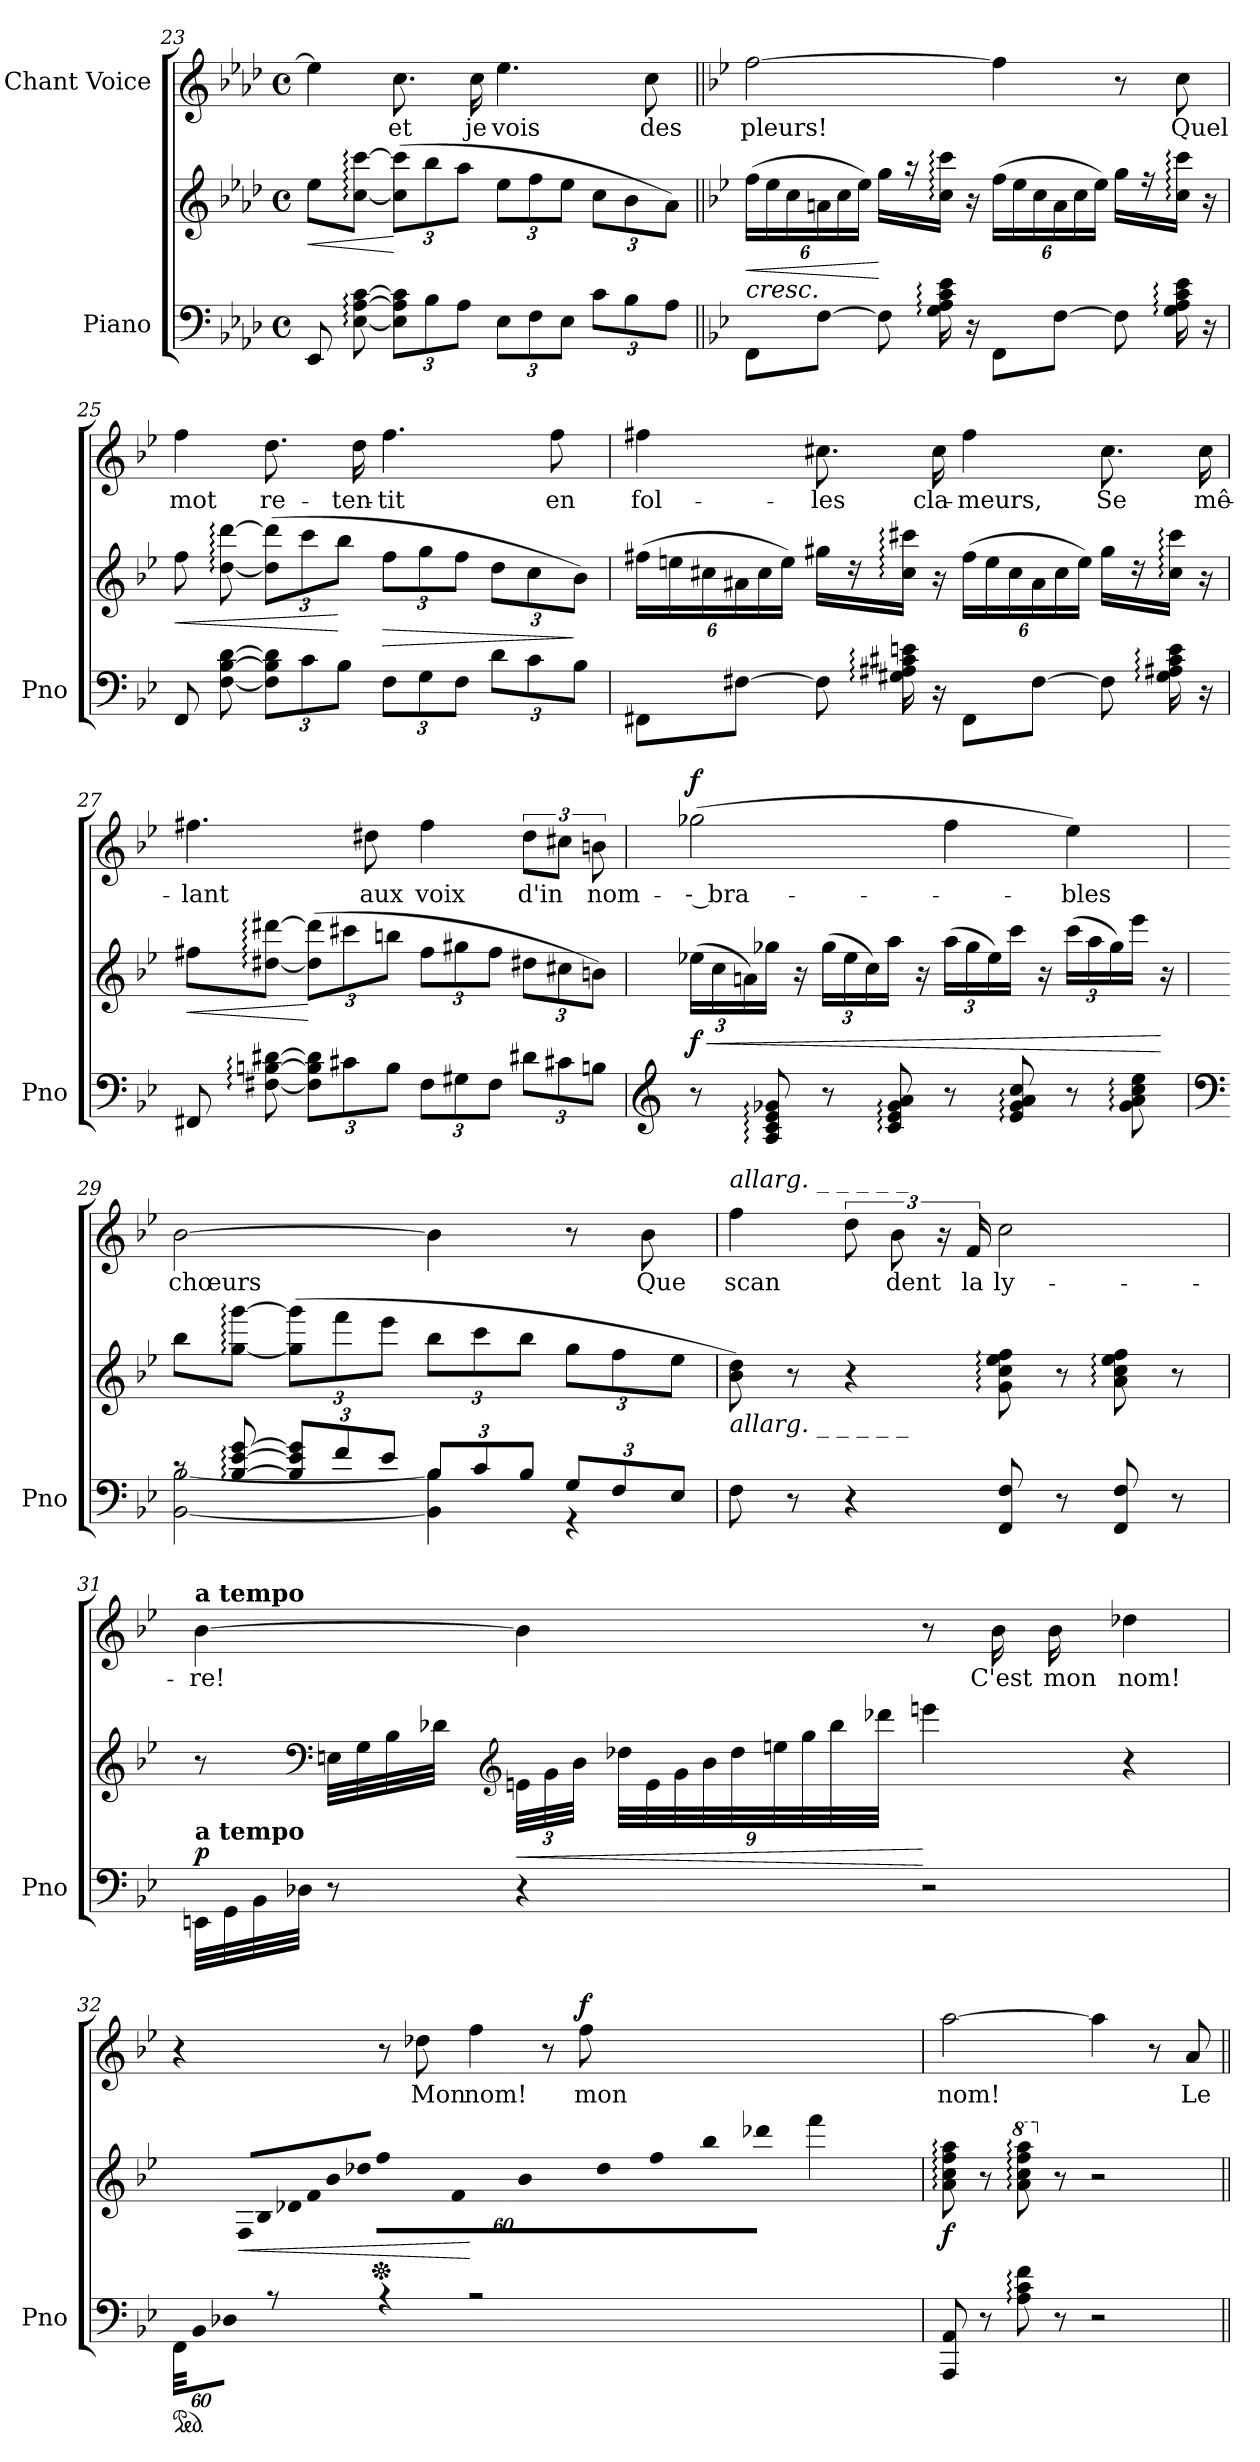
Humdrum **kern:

**kern	**kern	**dynam	**kern	**text	**dynam
*part2	*part2	*part2	*part1	*part1	*part1
*staff3	*staff2	*staff2/3	*staff1	*staff1	*staff1
*I"Piano	*	*	*I"Chant Voice	*	*
*I'Pno	*	*	*	*	*
*clefF4	*clefG2	*	*clefG2	*	*
*k[b-e-a-d-]	*k[b-e-a-d-]	*	*k[b-e-a-d-]	*	*
*M4/4	*M4/4	*	*M4/4	*	*
*met(c)	*met(c)	*	*met(c)	*	*
=23	=23	=23	=23	=23	=23
!	!	!LO:HP:b	!	!	!
8EE-/	8ee-\L	<	4ee-\]	.	.
[8E-\: [8A-\: [8c\:	[8cc\: [8ccc\:J	.	.	.	.
*Xbrackettup	*Xbrackettup	*	*	*	*
!	!	!	!	!LO:LY:b	!
12E-\] 12A-\] 12c\]L	(>12cc\] 12ccc\]L	[	8.cc\	et	.
12B-\	12bb-\	.	.	.	.
12A-\J	12aa-\J	.	.	.	.
!	!	!	!	!LO:LY:b	!
.	.	.	16cc\	je	.
!	!	!	!	!LO:LY:b	!
12E-\L	12ee-\L	.	4.ee-\	vois	.
12F\	12ff\	.	.	.	.
12E-\J	12ee-\J	.	.	.	.
12c\L	12cc\L	.	.	.	.
12B-\	12b-\	.	.	.	.
!	!	!	!	!LO:LY:b	!
.	.	.	8cc\	des	.
12A-\J	12a-\J)	.	.	.	.
!!LO:LB:g=z
=24||	=24||	=24||	=24||	=24||	=24||
*k[b-e-]	*k[b-e-]	*	*k[b-e-]	*	*
!	!LO:TX:b:i:t=cresc.	!	!	!	!
!	!	!LO:HP:b	!	!LO:LY:b	!
8FF\L	(>24ff\LL	<	[2ff\	pleurs!	.
.	24ee-\	.	.	.	.
.	24cc\	.	.	.	.
[8F\J	24an\	.	.	.	.
.	24cc\	.	.	.	.
.	24ee-\JJ)	.	.	.	.
8F\]	16gg\LL	[	.	.	.
.	16raa	.	.	.	.
16G\: 16A\: 16c\: 16e-\:	16cc\: 16ccc\:JJ	.	.	.	.
16r	16r	.	.	.	.
8FF\L	(>24ff\LL	.	4ff\]	.	.
.	24ee-\	.	.	.	.
.	24cc\	.	.	.	.
[8F\J	24a\	.	.	.	.
.	24cc\	.	.	.	.
.	24ee-\JJ)	.	.	.	.
8F\]	16gg\LL	.	8r	.	.
.	16rff	.	.	.	.
!	!	!	!	!LO:LY:b	!
16G\: 16A\: 16c\: 16e-\:	16cc\: 16ccc\:JJ	.	8cc\	Quel	.
16r	16r	.	.	.	.
=25	=25	=25	=25	=25	=25
!	!	!LO:HP:b	!	!LO:LY:b	!
8FF/	8ff\	<	4ff\	mot	.
[8F\ [8B-\ [8d\	[8dd\: [8ddd\:	.	.	.	.
!	!	!	!	!LO:LY:b	!
12F\] 12B-\] 12d\]L	(>12dd\] 12ddd\]L	.	8.dd\	re-	.
12c\	12ccc\	.	.	.	.
12B-\J	12bb-\J	[	.	.	.
!	!	!	!	!LO:LY:b	!
.	.	.	16dd\	-ten-	.
!	!	!LO:HP:b	!	!LO:LY:b	!
12F\L	12ff\L	>	4.ff\	-tit	.
12G\	12gg\	.	.	.	.
12F\J	12ff\J	.	.	.	.
12d\L	12dd\L	.	.	.	.
12c\	12cc\	.	.	.	.
!	!	!	!	!LO:LY:b	!
.	.	.	8ff\	en	.
12B-\J	12b-\J)	]	.	.	.
!!LO:LB:g=z
=26	=26	=26	=26	=26	=26
!	!	!	!	!LO:LY:b	!
8FF#X\L	(>24ff#X\LL	.	4ff#X\	fol-	.
.	24een\	.	.	.	.
.	24cc#X\	.	.	.	.
[8F#X\J	24a#X\	.	.	.	.
.	24cc#\	.	.	.	.
.	24ee\JJ)	.	.	.	.
!	!	!	!	!LO:LY:b	!
8F#\]	16gg#X\LL	.	8.cc#X\	-les	.
.	16rdd	.	.	.	.
16G#X\: 16A#X\: 16c#X\: 16en\:	16cc#\: 16ccc#X\:JJ	.	.	.	.
!	!	!	!	!LO:LY:b	!
16r	16r	.	16cc#\	cla-	.
!	!	!	!	!LO:LY:b	!
8FF#\L	(>24ff#\LL	.	4ff#\	-meurs,	.
.	24ee\	.	.	.	.
.	24cc#\	.	.	.	.
[8F#\J	24a#\	.	.	.	.
.	24cc#\	.	.	.	.
.	24ee\JJ)	.	.	.	.
!	!	!	!	!LO:LY:b	!
8F#\]	16gg#\LL	.	8.cc#\	Se	.
.	16rdd	.	.	.	.
16G#\: 16A#X\: 16c#\: 16e\:	16cc#\: 16ccc#\:JJ	.	.	.	.
!	!	!	!	!LO:LY:b	!
16r	16r	.	16cc#\	mê-	.
=27	=27	=27	=27	=27	=27
!	!	!LO:HP:b	!	!LO:LY:b	!
8FF#X/	8ff#X\L	<	4.ff#X\	-lant	.
[8F#X\: [8Bn\: [8d#X\:	[8dd#X\: [8ddd#X\:J	.	.	.	.
12F#\] 12B\] 12d#\]L	(>12dd#\] 12ddd#\]L	[	.	.	.
12c#X\	12ccc#X\	.	.	.	.
!	!	!	!	!LO:LY:b	!
.	.	.	8dd#X\	aux	.
12B\J	12bbn\J	.	.	.	.
!	!	!	!	!LO:LY:b	!
12F#\L	12ff#\L	.	4ff#\	voix	.
12G#X\	12gg#X\	.	.	.	.
12F#\J	12ff#\J	.	.	.	.
!	!	!	!	!LO:LY:b	!
12d#X\L	12dd#X\L	.	12dd#\L	d'in	.
12c#X\	12cc#X\	.	12cc#X\J	.	.
!	!	!	!	!LO:LY:b	!
12Bn\J	12bn\J)	.	12bn\	nom-	.
!!LO:PB:g=z
=28	=28	=28	=28	=28	=28
*clefG2	*	*	*	*	*
!	!	!LO:HP:b	!	!LO:LY:b	!
!	!	!LO:DY:n=1:b	!	!	!LO:DY:a
8r	(>24ee-X\LL	< f	(>2gg-X\	-- bra-	f
.	24cc\	.	.	.	.
.	24an\)	.	.	.	.
8A/: 8c/: 8e-/: 8g-X/:	16gg-X\JJ	.	.	.	.
.	16r	.	.	.	.
8r	(>24gg-\LL	.	.	.	.
.	24ee-\	.	.	.	.
.	24cc\)	.	.	.	.
8c/: 8e-/: 8g-/: 8a/:	16aa\JJ	.	.	.	.
.	16r	.	.	.	.
8r	(>24aa\LL	.	4ff\	.	.
.	24gg-\	.	.	.	.
.	24ee-\)	.	.	.	.
8e-/: 8g-/: 8a/: 8cc/:	16ccc\JJ	.	.	.	.
.	16r	.	.	.	.
!	!	!	!	!LO:LY:b	!
8r	(>24ccc\LL	.	4ee-\)	-bles	.
.	24aa\	.	.	.	.
.	24gg-\)	.	.	.	.
8g-\: 8a\: 8cc\: 8ee-\:	16eee-\JJ	.	.	.	.
.	16r	[	.	.	.
=29	=29	=29	=29	=29	=29
*clefF4	*	*	*	*	*
*^	*	*	*	*	*
!	!	!	!LO:DY:b	!	!LO:LY:b	!
!	!	!	!LO:DY:n=1:b	!	!	!
8rc	[2BB-\ [2B-\	8bb-\L	other-dynamics f	[2b-\	chœurs	.
[8B-/: [8e-/: [8g/:	.	[8gg\: [8ggg\:J	.	.	.	.
12B-/] 12e-/] 12g/]L	.	(>12gg\] 12ggg\]L	.	.	.	.
12f/	.	12fff\	.	.	.	.
12e-/J	.	12eee-\J	.	.	.	.
12B-/L	4BB-\] 4B-\]	12bb-\L	.	4b-\]	.	.
12c/	.	12ccc\	.	.	.	.
12B-/J	.	12bb-\J	.	.	.	.
12G/L	4r	12gg\L	.	8r	.	.
12F/	.	12ff\	.	.	.	.
!	!	!	!	!	!LO:LY:b	!
.	.	.	.	8b-\	Que	.
12E-/J	.	12ee-\J	.	.	.	.
*v	*v	*	*	*	*	*
!!LO:LB:g=z
=30	=30	=30	=30	=30	=30
*	*	*	*MM108	*	*
!	!	!	!LO:TX:a:i:t=allarg.   _     _     _     _     _	!	!
!	!LO:TX:b:i:t=allarg.   _     _     _     _     _	!	!	!	!
!	!	!	!	!LO:LY:b	!
8F\	8b-\ 8dd\)	.	4ff\	-scan	.
8r	8r	.	.	.	.
4r	4r	.	12dd\	.	.
*	*	*	*MM102	*	*
!	!	!	!	!LO:LY:b	!
.	.	.	12b-\	dent	.
.	.	.	24r	.	.
!	!	!	!	!LO:LY:b	!
.	.	.	24f/	la	.
*	*	*	*MM96	*	*
!	!	!	!	!LO:LY:b	!
8FF/ 8F/	8g\: 8cc\: 8ee-\: 8ff\:	.	2cc\	ly-	.
8r	8r	.	.	.	.
8FF/ 8F/	8a\: 8cc\: 8ee-\: 8ff\:	.	.	.	.
8r	8r	.	.	.	.
=31	=31	=31	=31	=31	=31
*	*	*	*MM114	*	*
!	!	!	!LO:TX:a:B:t=a tempo	!	!
!LO:TX:a:B:t=a tempo	!	!	!	!	!
!	!	!LO:DY:a=2	!	!LO:LY:b	!
32EEn\LLL	8r	p	[4b-\	-re!	.
32GG\	.	.	.	.	.
32BB-\	.	.	.	.	.
32D-X\JJJ	.	.	.	.	.
*	*clefF4	*	*	*	*
8r	32En\LLL	.	.	.	.
.	32G\	.	.	.	.
.	32B-\	.	.	.	.
.	32d-X\JJJ	.	.	.	.
*	*clefG2	*	*	*	*
!	!	!LO:HP:b	!	!	!
4r	48en\LLL	<	4b-\]	.	.
.	48g\	.	.	.	.
.	48b-\JJJ	.	.	.	.
.	48dd-X\LLL	.	.	.	.
.	48e\	.	.	.	.
.	48g\	.	.	.	.
.	48b-\	.	.	.	.
.	48dd-\	.	.	.	.
.	48een\	.	.	.	.
.	48gg\	.	.	.	.
.	48bb-\	.	.	.	.
.	48ddd-X\JJJ	.	.	.	.
2r	4eeen\	[	8r	.	.
!	!	!	!	!LO:LY:b	!
.	.	.	16b-\	C'est	.
!	!	!	!	!LO:LY:b	!
.	.	.	16b-\	mon	.
!	!	!	!	!LO:LY:b	!
.	4r	.	4dd-X\	nom!	.
!!LO:LB:g=z
=32	=32	=32	=32	=32	=32
*ped	*	*	*	*	*
!LO:N:vis=32	!	!	!	!	!
*^	*^	*	*	*	*
(>1920%53FF\LLL	8rAyy	1ryy	640%53ryy	.	4r	.	.
!LO:N:vis=32	!	!	!	!	!	!	!
1920%53BB-\	.	.	.	.	.	.	.
!LO:N:vis=32	!	!	!	!	!	!	!
1920%53D-X\JJJ	.	.	.	.	.	.	.
!	!	!	!LO:N:vis=32	!LO:HP:b	!	!	!
640%427ryy	.	.	1920%53F/LLL	<	.	.	.
!	!	!	!LO:N:vis=32	!	!	!	!
.	.	.	1920%53B-/	.	.	.	.
.	8rA	.	.	.	.	.	.
!	!	!	!LO:N:vis=32	!	!	!	!
.	.	.	1920%53d-X/	.	.	.	.
!	!	!	!LO:N:vis=32	!	!	!	!
.	.	.	1920%53f/	.	.	.	.
!	!	!	!LO:N:vis=32	!	!	!	!
.	.	.	1920%53b-/	.	.	.	.
!	!	!	!LO:N:vis=32	!	!	!	!
.	.	.	1920%53dd-X/JJJ	.	.	.	.
*	*	*Xped	*	*	*	*	*
!	!	!	!LO:N:vis=16	!	!	!	!
.	.	.	640%23ff\LL	.	.	.	.
.	4rA	.	.	.	8r	.	.
!	!	!	!LO:N:vis=16	!	!	!	!
.	.	.	640%23f\	.	.	.	.
!	!	!	!LO:N:vis=16	!	!	!	!
.	.	.	640%23b-\	.	.	.	.
!	!	!	!LO:N:vis=16	!	!	!	!
.	.	.	640%23dd-\	.	.	.	.
!	!	!	!	!	!	!LO:LY:b	!
.	.	.	.	.	8dd-X\	Mon	.
!	!	!	!LO:N:vis=16	!	!	!	!
.	.	.	640%23ff\	.	.	.	.
!	!	!	!LO:N:vis=16	!	!	!	!
.	.	.	640%23bb-\	.	.	.	.
!	!	!	!LO:N:vis=16	!	!	!	!
.	.	.	640%23ddd-X\JJ	.	.	.	.
!	!	!	!	!	!	!LO:LY:b	!
.	2rA	.	4fff\)	[	4ff\	nom!	.
4ryy	.	.	4ryy	.	8r	.	.
!	!	!	!	!	!	!LO:LY:b	!LO:DY:a
.	.	.	.	.	8ff\	mon	f
*v	*v	*	*	*	*	*	*
*	*v	*v	*	*	*	*
=33	=33	=33	=33	=33	=33
!	!	!LO:DY:b	!	!LO:LY:b	!
8AAA/ 8AA/	8a\: 8cc\: 8ff\: 8aa\:	f	[2aa\	nom!	.
8r	8r	.	.	.	.
*	*8va	*	*	*	*
8A\: 8c\: 8f\:	8aa\: 8ccc\: 8fff\: 8aaa\:	.	.	.	.
*	*X8va	*	*	*	*
8r	8r	.	.	.	.
2r	2r	.	4aa\]	.	.
.	.	.	8r	.	.
!	!	!	!	!LO:LY:b	!
.	.	.	8a/	Le	.
=||	=||	=||	=||	=||	=||
*-	*-	*-	*-	*-	*-
